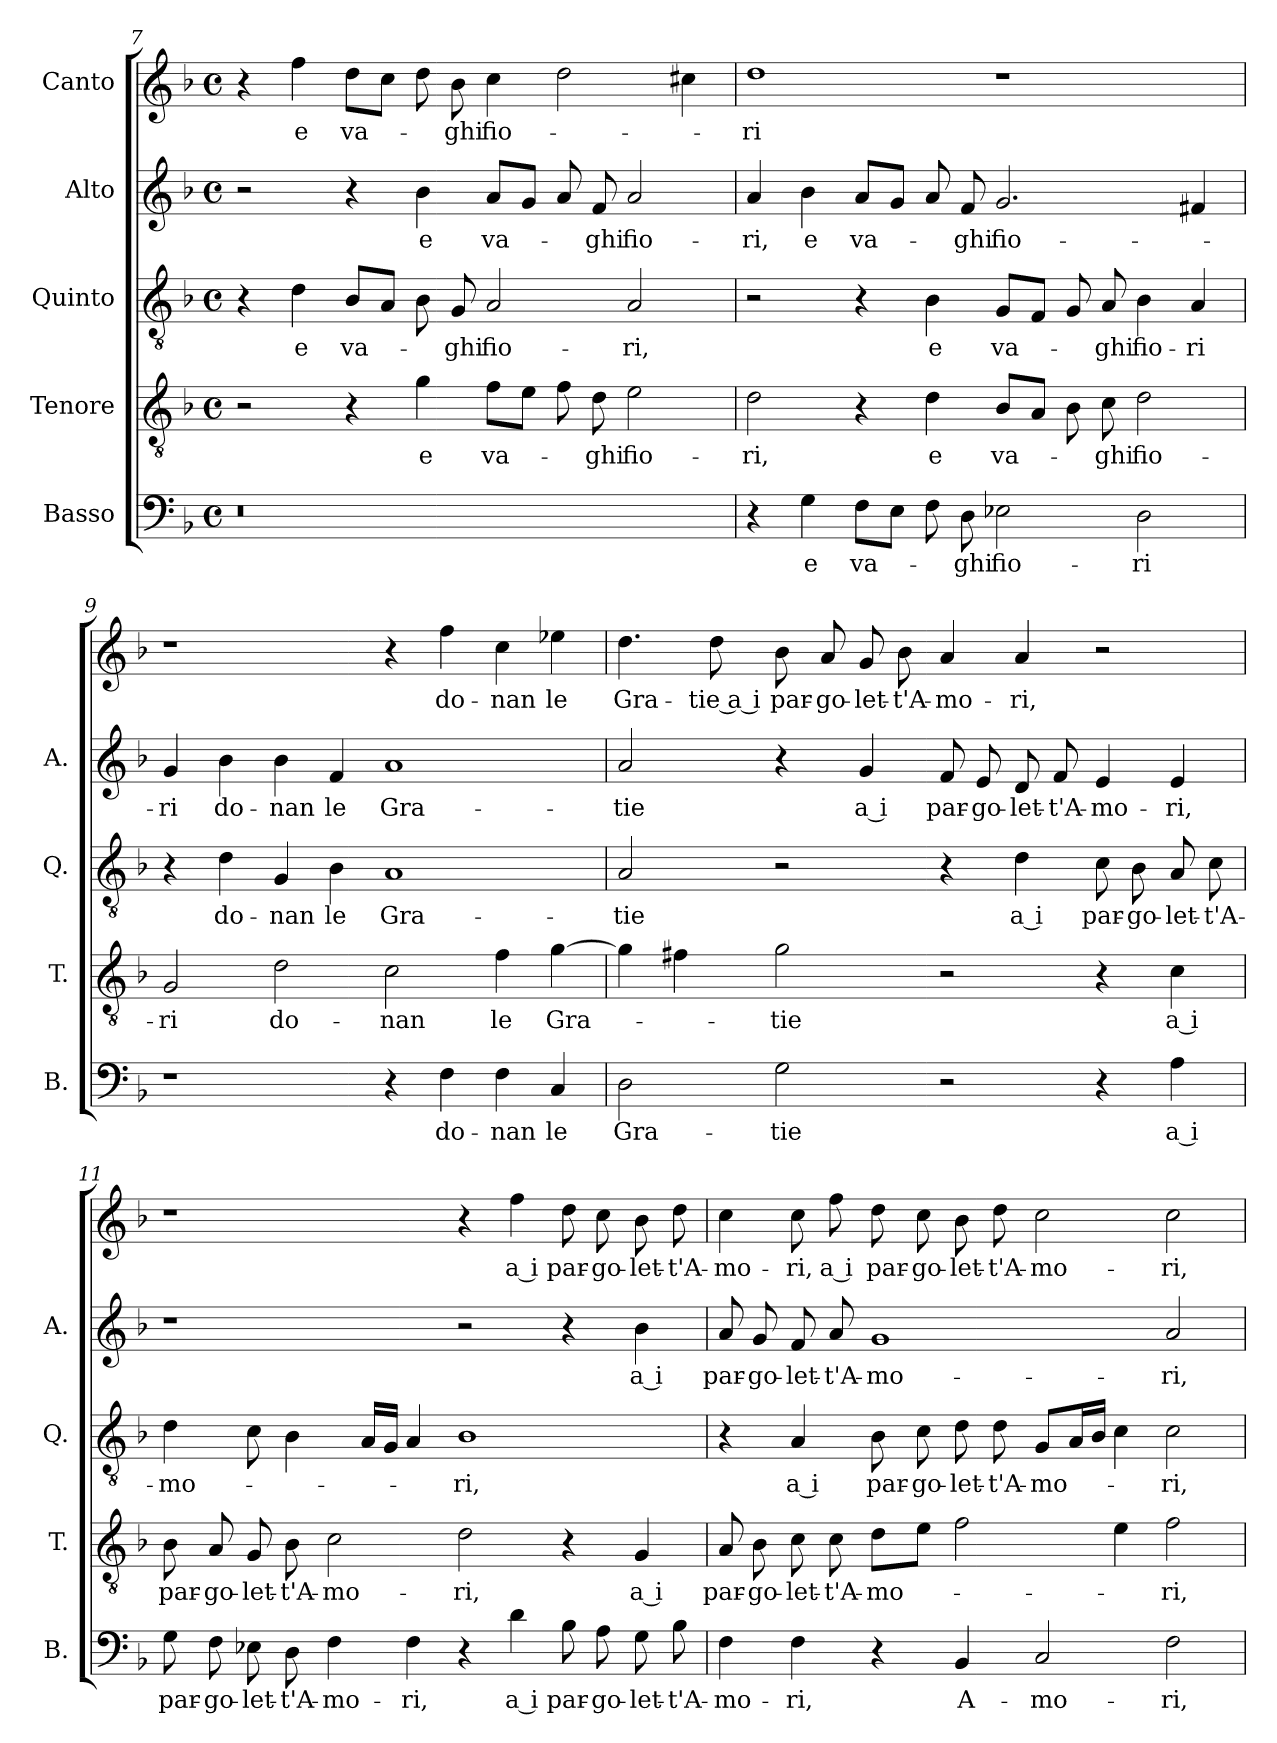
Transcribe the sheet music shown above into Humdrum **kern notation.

**kern	**text	**kern	**text	**kern	**text	**kern	**text	**kern	**text
*part5	*part5	*part4	*part4	*part3	*part3	*part2	*part2	*part1	*part1
*staff5	*staff5	*staff4	*staff4	*staff3	*staff3	*staff2	*staff2	*staff1	*staff1
*I"Basso	*	*I"Tenore	*	*I"Quinto	*	*I"Alto	*	*I"Canto	*
*I'B.	*	*I'T.	*	*I'Q.	*	*I'A.	*	*	*
*clefF4	*	*clefGv2	*	*clefGv2	*	*clefG2	*	*clefG2	*
*k[b-]	*	*k[b-]	*	*k[b-]	*	*k[b-]	*	*k[b-]	*
*d:	*	*d:	*	*d:	*	*d:	*	*d:	*
*M4/4	*	*M4/4	*	*M4/4	*	*M4/4	*	*M4/4	*
*met(c)	*	*met(c)	*	*met(c)	*	*met(c)	*	*met(c)	*
=7	=7	=7	=7	=7	=7	=7	=7	=7	=7
!LO:N:vis=0	!	!	!	!	!	!	!	!	!
1r	.	2r	.	4r	.	2r	.	4r	.
.	.	.	.	4d\	e	.	.	4ff\	e
.	.	4r	.	8B-/L	va-	4r	.	8dd\L	va-
.	.	.	.	8A/J	.	.	.	8cc\J	.
.	.	4g\	e	8B-\	.	4b-\	e	8dd\	.
.	.	.	.	8G/	-ghi	.	.	8b-\	-ghi
1ryy	.	8f\L	va-	2A/	fio-	8a/L	va-	4cc\	fio-
.	.	8e\J	.	.	.	8g/J	.	.	.
.	.	8f\	.	.	.	8a/	.	2dd\	.
.	.	8d\	-ghi	.	.	8f/	-ghi	.	.
.	.	2e\	fio-	2A/	-ri,	2a/	fio-	.	.
.	.	.	.	.	.	.	.	4cc#X\	.
=8	=8	=8	=8	=8	=8	=8	=8	=8	=8
4r	.	2d\	-ri,	2r	.	4a/	-ri,	1dd\	-ri
4G\	e	.	.	.	.	4b-\	e	.	.
8F\L	va-	4r	.	4r	.	8a/L	va-	.	.
8E\J	.	.	.	.	.	8g/J	.	.	.
8F\	.	4d\	e	4B-\	e	8a/	.	.	.
8D\	-ghi	.	.	.	.	8f/	-ghi	.	.
2E-X\	fio-	8B-/L	va-	8G/L	va-	2.g/	fio-	1r	.
.	.	8A/J	.	8F/J	.	.	.	.	.
.	.	8B-\	.	8G/	.	.	.	.	.
.	.	8c\	-ghi	8A/	-ghi	.	.	.	.
2D\	-ri	2d\	fio-	4B-\	fio-	.	.	.	.
.	.	.	.	4A/	-ri	4f#X/	.	.	.
=9	=9	=9	=9	=9	=9	=9	=9	=9	=9
1r	.	2G/	-ri	4r	.	4g/	-ri	1r	.
.	.	.	.	4d\	do-	4b-\	do-	.	.
.	.	2d\	do-	4G/	-nan	4b-\	-nan	.	.
.	.	.	.	4B-\	le	4f/	le	.	.
4r	.	2c\	-nan	1A/	Gra-	1a/	Gra-	4r	.
4F\	do-	.	.	.	.	.	.	4ff\	do-
4F\	-nan	4f\	le	.	.	.	.	4cc\	-nan
4C/	le	[4g\	Gra-	.	.	.	.	4ee-X\	le
=10	=10	=10	=10	=10	=10	=10	=10	=10	=10
2D\	Gra-	4g\]	.	2A/	-tie	2a/	-tie	4.dd\	Gra-
.	.	4f#X\	.	.	.	.	.	.	.
.	.	.	.	.	.	.	.	8dd\	-tie a i
2G\	-tie	2g\	-tie	2r	.	4r	.	8b-\	par-
.	.	.	.	.	.	.	.	8a/	-go-
.	.	.	.	.	.	4g/	a i	8g/	-let-
.	.	.	.	.	.	.	.	8b-\	-t'A-
2r	.	2r	.	4r	.	8f/	par-	4a/	-mo-
.	.	.	.	.	.	8e/	-go-	.	.
.	.	.	.	4d\	a i	8d/	-let-	4a/	-ri,
.	.	.	.	.	.	8f/	-t'A-	.	.
4r	.	4r	.	8c\	par-	4e/	-mo-	2r	.
.	.	.	.	8B-\	-go-	.	.	.	.
4A\	a i	4c\	a i	8A/	-let-	4e/	-ri,	.	.
.	.	.	.	8c\	-t'A-	.	.	.	.
=11	=11	=11	=11	=11	=11	=11	=11	=11	=11
8G\	par-	8B-\	par-	4d\	-mo-	1r	.	1r	.
8F\	-go-	8A/	-go-	.	.	.	.	.	.
8E-X\	-let-	8G/	-let-	8c\	.	.	.	.	.
8D\	-t'A-	8B-\	-t'A-	4B-\	.	.	.	.	.
4F\	-mo-	2c\	-mo-	.	.	.	.	.	.
.	.	.	.	16A/LL	.	.	.	.	.
.	.	.	.	16G/JJ	.	.	.	.	.
4F\	-ri,	.	.	4A/	.	.	.	.	.
4r	.	2d\	-ri,	1B-\	-ri,	2r	.	4r	.
4d\	a i	.	.	.	.	.	.	4ff\	a i
8B-\	par-	4r	.	.	.	4r	.	8dd\	par-
8A\	-go-	.	.	.	.	.	.	8cc\	-go-
8G\	-let-	4G/	a i	.	.	4b-\	a i	8b-\	-let-
8B-\	-t'A-	.	.	.	.	.	.	8dd\	-t'A-
=12	=12	=12	=12	=12	=12	=12	=12	=12	=12
4F\	-mo-	8A/	par-	4r	.	8a/	par-	4cc\	-mo-
.	.	8B-\	-go-	.	.	8g/	-go-	.	.
4F\	-ri,	8c\	-let-	4A/	a i	8f/	-let-	8cc\	-ri,
.	.	8c\	-t'A-	.	.	8a/	-t'A-	8ff\	a i
4r	.	8d\L	-mo-	8B-\	par-	1g/	-mo-	8dd\	par-
.	.	8e\J	.	8c\	-go-	.	.	8cc\	-go-
4BB-/	A-	2f\	.	8d\	-let-	.	.	8b-\	-let-
.	.	.	.	8d\	-t'A-	.	.	8dd\	-t'A-
2C/	-mo-	.	.	8G/L	-mo-	.	.	2cc\	-mo-
.	.	.	.	16A/L	.	.	.	.	.
.	.	.	.	16B-/JJ	.	.	.	.	.
.	.	4e\	.	4c\	.	.	.	.	.
2F\	-ri,	2f\	-ri,	2c\	-ri,	2a/	-ri,	2cc\	-ri,
=	=	=	=	=	=	=	=	=	=
*-	*-	*-	*-	*-	*-	*-	*-	*-	*-
